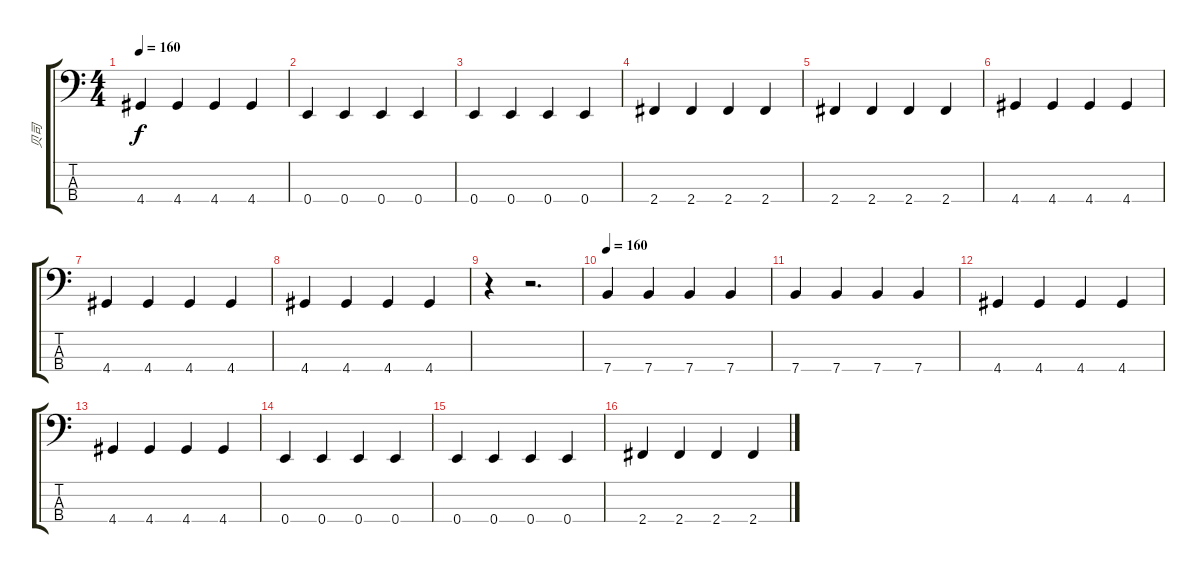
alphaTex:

\track ("贝司" "贝司") {instrument electricbassfinger}
\staff {score tabs}
\tuning (G2 D2 A1 E1) {hide}
\ts (4 4)
\tempo 160
\clef f4
\ks c
4.4.4{dy f} 4.4.4 4.4.4 4.4.4 |
0.4.4 0.4.4 0.4.4 0.4.4 |
0.4.4 0.4.4 0.4.4 0.4.4 |
2.4.4 2.4.4 2.4.4 2.4.4 |
2.4.4 2.4.4 2.4.4 2.4.4 |
4.4.4 4.4.4 4.4.4 4.4.4 |
4.4.4 4.4.4 4.4.4 4.4.4 |
4.4.4 4.4.4 4.4.4 4.4.4 |
r.4 r.2{d} |
\tempo 160
7.4.4 7.4.4 7.4.4 7.4.4 |
7.4.4 7.4.4 7.4.4 7.4.4 |
4.4.4 4.4.4 4.4.4 4.4.4 |
4.4.4 4.4.4 4.4.4 4.4.4 |
0.4.4 0.4.4 0.4.4 0.4.4 |
0.4.4 0.4.4 0.4.4 0.4.4 |
2.4.4 2.4.4 2.4.4 2.4.4
